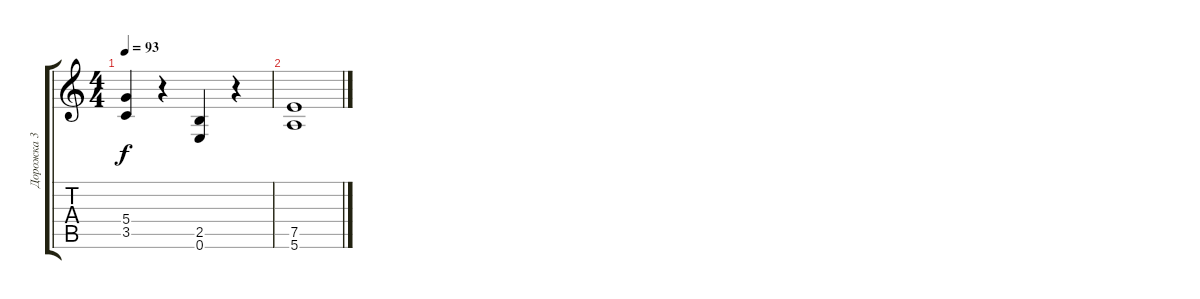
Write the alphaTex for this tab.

\track ("Дорожка 3" "Дорожка 3") {instrument distortionguitar}
\staff {score tabs}
\tuning (E4 B3 G3 D3 A2 E2) {hide}
\ts (4 4)
\tempo 93
\clef g2
\ks c
(5.4 3.5).4{dy f} r.4 (2.5 0.6).4 r.4 |
(7.5 5.6).1
